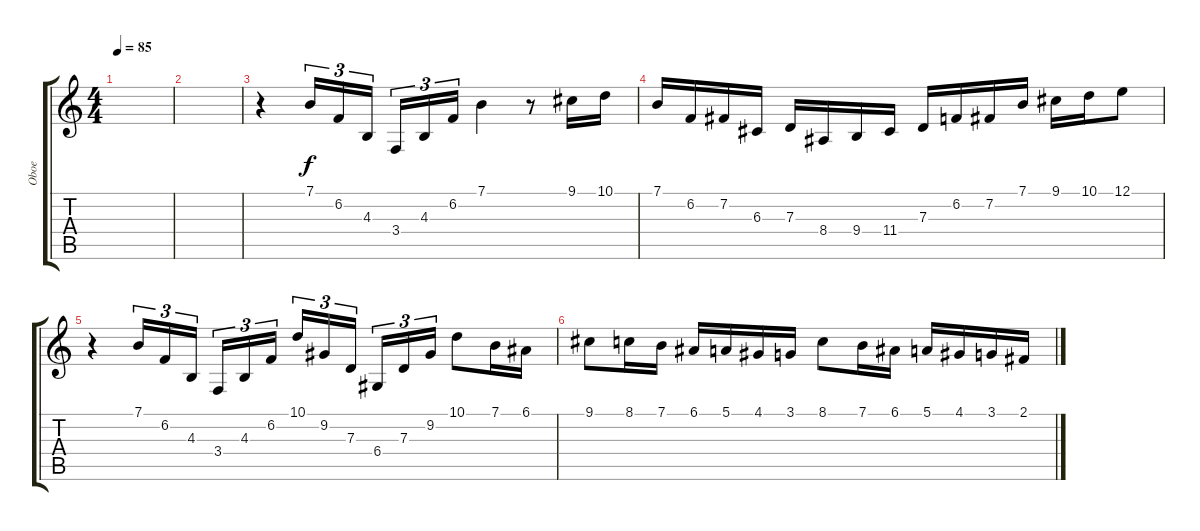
\track ("Oboe" "Oboe") {instrument oboe}
\staff {score tabs}
\tuning (E4 B3 G3 D3 A2 E2) {hide}
\ts (4 4)
\tempo 85
\clef g2
\ks c
|
|
r.4 7.1.16{tu (3 2)} 6.2.16{tu (3 2)} 4.3.16{tu (3 2)} 3.4.16{tu (3 2)} 4.3.16{tu (3 2)} 6.2.16{tu (3 2)} 7.1.4 r.8 9.1.16 10.1.16 |
7.1.16 6.2.16 7.2.16 6.3.16 7.3.16 8.4.16 9.4.16 11.4.16 7.3.16 6.2.16 7.2.16 7.1.16 9.1.16 10.1.16 12.1.8 |
r.4 7.1.16{tu (3 2)} 6.2.16{tu (3 2)} 4.3.16{tu (3 2)} 3.4.16{tu (3 2)} 4.3.16{tu (3 2)} 6.2.16{tu (3 2)} 10.1.16{tu (3 2)} 9.2.16{tu (3 2)} 7.3.16{tu (3 2)} 6.4.16{tu (3 2)} 7.3.16{tu (3 2)} 9.2.16{tu (3 2)} 10.1.8 7.1.16 6.1.16 |
9.1.8 8.1.16 7.1.16 6.1.16 5.1.16 4.1.16 3.1.16 8.1.8 7.1.16 6.1.16 5.1.16 4.1.16 3.1.16 2.1.16
